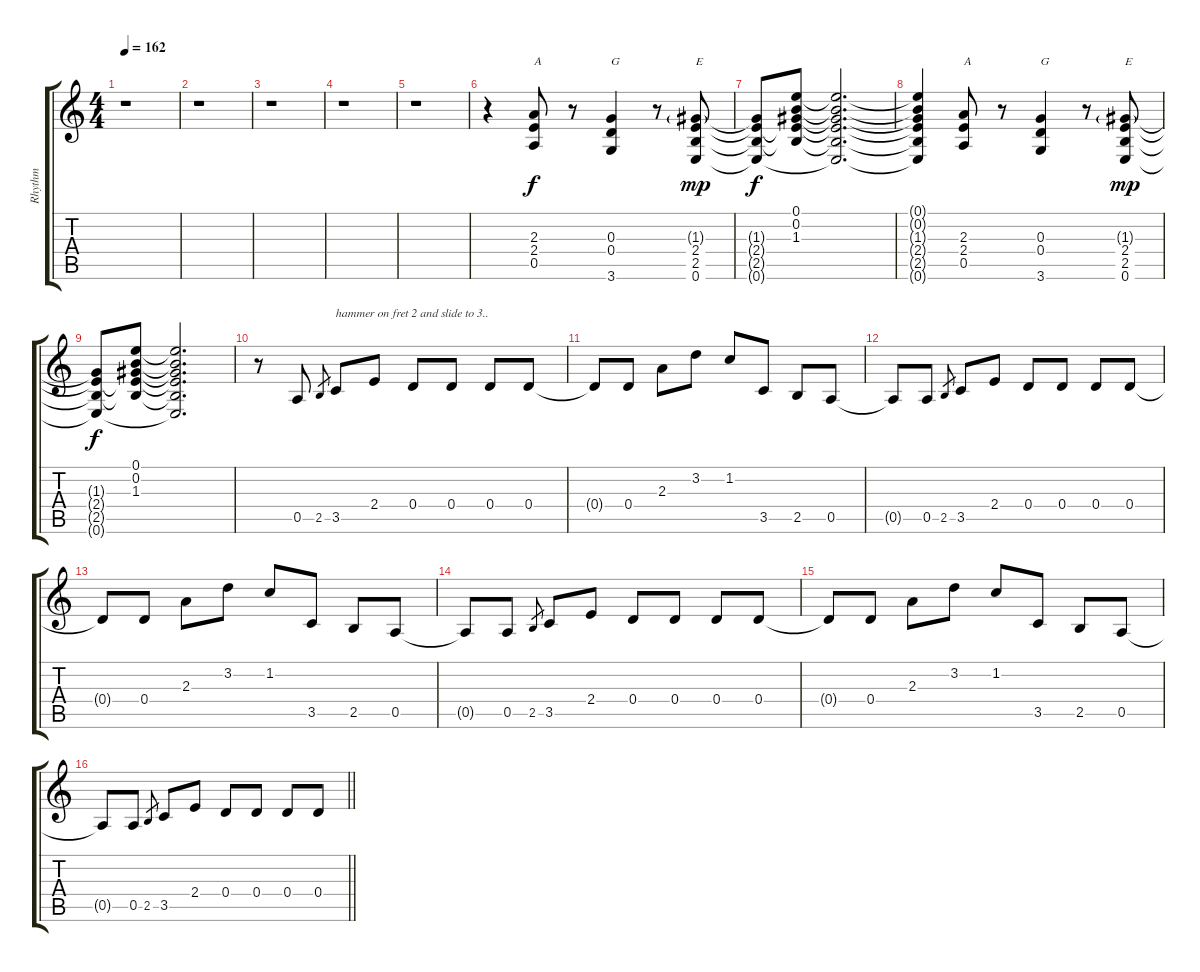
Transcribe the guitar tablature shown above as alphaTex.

\track ("Rhythm" "Rhythm") {instrument overdrivenguitar}
\staff {score tabs}
\tuning (E4 B3 G3 D3 A2 E2) {hide}
\ts (4 4)
\tempo 162
\clef g2
\ks c
r.1{dy f instrument overdrivenguitar} |
r.1 |
r.1 |
r.1 |
r.1 |
r.4 (2.3 2.4 0.5).8{txt "A" volume 11} r.8 (0.3 0.4 3.6).4{txt "G"} r.8 (1.3{g} 2.4 2.5 0.6).8{txt "E" dy mp} |
(1.3{t} 2.4{t} 2.5{t} 0.6{t}).8{dy f} (0.1 0.2 1.3 2.4{t} 2.5{t}).8 (0.1{t} 0.2{t} 1.3{t} 2.4{t} 2.5{t} 0.6{t}).2{d} |
(0.1{t} 0.2{t} 1.3{t} 2.4{t} 2.5{t} 0.6{t}).4 (2.3 2.4 0.5).8{txt "A"} r.8 (0.3 0.4 3.6).4{txt "G"} r.8 (1.3{g} 2.4 2.5 0.6).8{txt "E" dy mp} |
(1.3{t} 2.4{t} 2.5{t} 0.6{t}).8{dy f} (0.1 0.2 1.3 2.4{t} 2.5{t}).8 (0.1{t} 0.2{t} 1.3{t} 2.4{t} 2.5{t} 0.6{t}).2{d} |
r.8 0.5.8{volume 10} 2.5.8{gr} 3.5.8{txt "hammer on fret 2 and slide to 3.."} 2.4.8 0.4.8 0.4.8 0.4.8 0.4.8 |
0.4{t}.8 0.4.8 2.3.8 3.2.8 1.2.8 3.5.8 2.5.8 0.5.8 |
0.5{t}.8 0.5.8 2.5.8{gr} 3.5.8 2.4.8 0.4.8 0.4.8 0.4.8 0.4.8 |
0.4{t}.8 0.4.8 2.3.8 3.2.8 1.2.8 3.5.8 2.5.8 0.5.8 |
0.5{t}.8 0.5.8 2.5.8{gr} 3.5.8 2.4.8 0.4.8 0.4.8 0.4.8 0.4.8 |
0.4{t}.8 0.4.8 2.3.8 3.2.8 1.2.8 3.5.8 2.5.8 0.5.8 |
\barLineRight lightlight
0.5{t}.8 0.5.8 2.5.8{gr} 3.5.8 2.4.8 0.4.8 0.4.8 0.4.8 0.4.8
